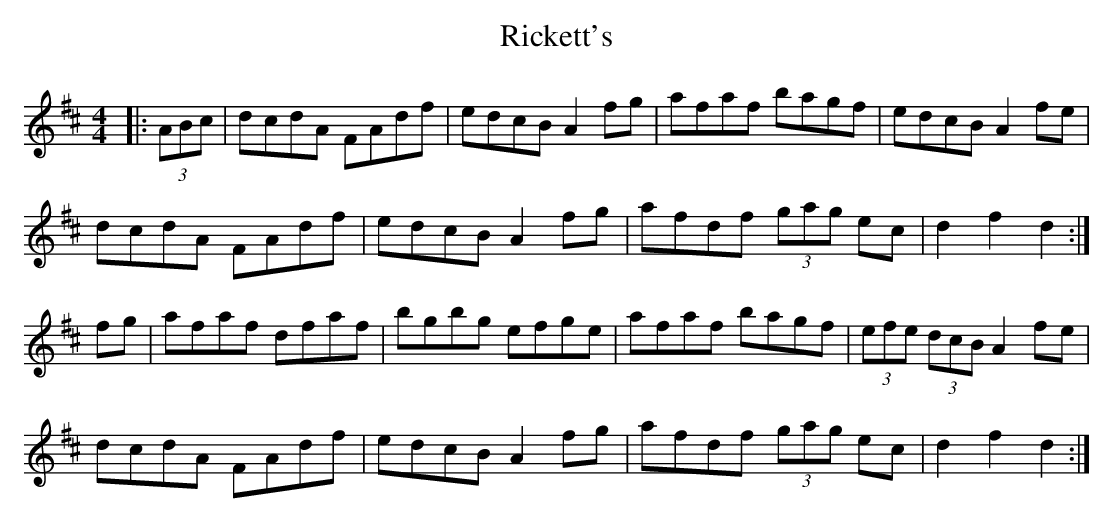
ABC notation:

X:1
T: Rickett's
M: 4/4
L: 1/8
K: Dmaj
|:(3ABc|dcdA FAdf|edcB A2fg|afaf bagf|edcB A2fe|
dcdA FAdf|edcB A2fg|afdf (3gag ec|d2f2d2:|
fg|afaf dfaf|bgbg efge|afaf bagf|(3efe (3dcB A2fe|
dcdA FAdf|edcB A2fg|afdf (3gag ec|d2f2d2:|
